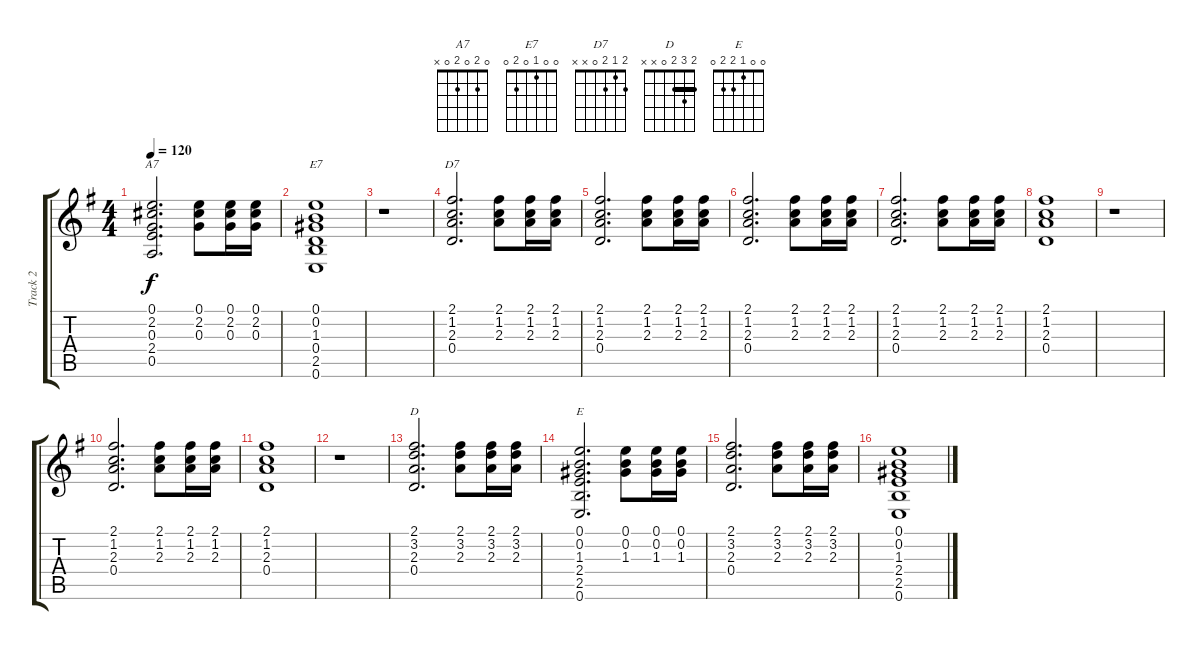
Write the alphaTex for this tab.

\track ("Track 2" "Track 2") {instrument acousticguitarsteel}
\staff {score tabs}
\tuning (E4 B3 G3 D3 A2 E2) {hide}
\chord ("A7" 0 2 0 2 0 x)
\chord ("E7" 0 0 1 0 2 0)
\chord ("D7" 2 1 2 0 x x)
\chord ("D" 2 3 2 0 x x) {barre 2}
\chord ("E" 0 0 1 2 2 0)
\ts (4 4)
\tempo 120
\clef g2
\ks g
(0.1 2.2 0.3 2.4 0.5).2{d ch "A7" dy f} (0.1 2.2 0.3).8 (0.1 2.2 0.3).16 (0.1 2.2 0.3).16 |
(0.1 0.2 1.3 0.4 2.5 0.6).1{ch "E7"} |
r.1 |
(2.1 1.2 2.3 0.4).2{d ch "D7"} (2.1 1.2 2.3).8 (2.1 1.2 2.3).16 (2.1 1.2 2.3).16 |
(2.1 1.2 2.3 0.4).2{d} (2.1 1.2 2.3).8 (2.1 1.2 2.3).16 (2.1 1.2 2.3).16 |
(2.1 1.2 2.3 0.4).2{d} (2.1 1.2 2.3).8 (2.1 1.2 2.3).16 (2.1 1.2 2.3).16 |
(2.1 1.2 2.3 0.4).2{d} (2.1 1.2 2.3).8 (2.1 1.2 2.3).16 (2.1 1.2 2.3).16 |
(2.1 1.2 2.3 0.4).1 |
r.1 |
(2.1 1.2 2.3 0.4).2{d} (2.1 1.2 2.3).8 (2.1 1.2 2.3).16 (2.1 1.2 2.3).16 |
(2.1 1.2 2.3 0.4).1 |
r.1 |
(2.1 3.2 2.3 0.4).2{d ch "D"} (2.1 3.2 2.3).8 (2.1 3.2 2.3).16 (2.1 3.2 2.3).16 |
(0.1 0.2 1.3 2.4 2.5 0.6).2{d ch "E"} (0.1 0.2 1.3).8 (0.1 0.2 1.3).16 (0.1 0.2 1.3).16 |
(2.1 3.2 2.3 0.4).2{d} (2.1 3.2 2.3).8 (2.1 3.2 2.3).16 (2.1 3.2 2.3).16 |
(0.1 0.2 1.3 2.4 2.5 0.6).1
